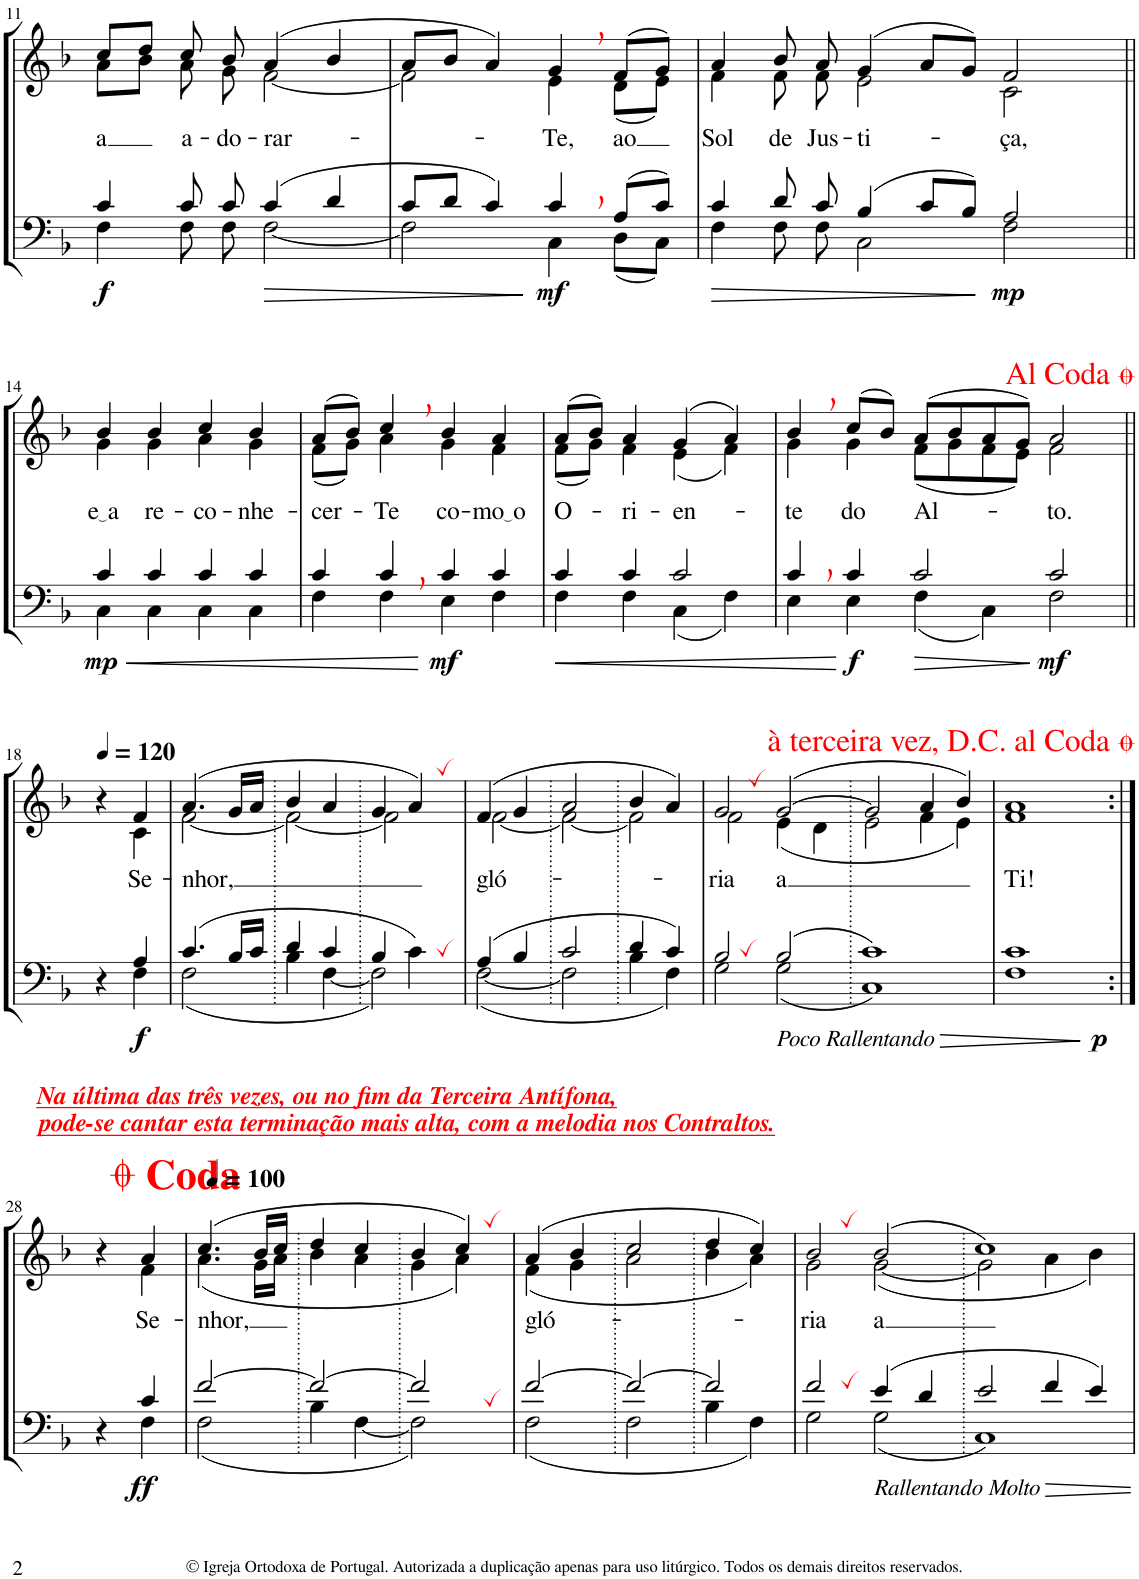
**kern	**dynam	**kern	**text
*part2	*part2	*part1	*part1
*staff2	*staff2	*staff1	*staff1
*I"T B	*	*I"S A	*
!!LO:PB:g=z
*clefF4	*	*clefG2	*
*k[b-]	*	*k[b-]	*
*M20/4	*	*M20/4	*
*met(c)	*	*met(c)	*
=11	=11	=11	=11
*^	*	*	*
!	!	!LO:DY:b	!	!LO:LY:b
*	*	*	*^	*
4c/	4F\	f	8cc/L	8a\L	a
.	.	.	8dd/J	8b-\J	.
!	!	!	!	!	!LO:LY:b
8c/	8F\	.	8cc/	8a\	a-
!	!	!	!	!	!LO:LY:b
8c/	8F\	.	8b-/	8g\	-do-
!	!	!LO:HP:b	!	!	!LO:LY:b
(4c/	[2F\	>	(4a/	[2f\	rar-
4d/	.	.	4b-/	.	.
=12	=12	=12	=12	=12	=12
8c/L	2F\]	.	8a/L	2f\]	.
8d/J	.	.	8b-/J	.	.
4c/)	.	.	4a/)	.	.
!	!	!LO:DY:n=1:b	!	!	!LO:LY:b
8.c/	8.C\	] mf	8.g/	8.e\	-Te,
16ryy	16ryy	.	16ryy	16ryy	.
!	!	!	!	!	!LO:LY:b
(8A/L	(8D\L	.	(8f/L	(8d\L	ao
8c/J)	8C\J)	.	8g/J)	8e\J)	.
=13	=13	=13	=13	=13	=13
!	!	!LO:HP:b	!	!	!LO:LY:b
4c/	4F\	>	4a/	4f\	Sol
!	!	!	!	!	!LO:LY:b
8d/	8F\	.	8b-/	8f\	de
!	!	!	!	!	!LO:LY:b
8c/	8F\	.	8a/	8f\	Jus-
!	!	!	!	!	!LO:LY:b
(4B-/	2C\	.	(4g/	2e\	-ti-
8c/L	.	.	8a/L	.	.
8B-/J)	.	.	8g/J)	.	.
!	!	!LO:DY:n=1:b	!	!	!LO:LY:b
2A/	2F\	] mp	2f/	2c\	-ça,
4ryy	4ryy	.	4ryy	4ryy	.
!!LO:LB:g=z	!!
=14||	=14||	=14||	=14||	=14||	=14||
!	!	!LO:HP:b	!	!	!LO:LY:b
!	!	!LO:DY:n=1:b	!	!	!
4c/	4C\	< mp	4b-/	4g\	e a
!	!	!	!	!	!LO:LY:b
4c/	4C\	.	4b-/	4g\	re-
!	!	!	!	!	!LO:LY:b
4c/	4C\	.	4cc/	4a\	-co-
!	!	!	!	!	!LO:LY:b
4c/	4C\	.	4b-/	4g\	-nhe-
=15	=15	=15	=15	=15	=15
!	!	!	!	!	!LO:LY:b
4c/	4F\	.	(8a/L	(8f\L	-cer-
.	.	.	8b-/J)	8g\J)	.
!	!	!	!	!	!LO:LY:b
8.c/	8.F\	.	8.cc/	8.a\	-Te
16ryy	16ryy	.	16ryy	16ryy	.
!	!	!LO:DY:b	!	!	!LO:LY:b
4c/	4E\	mf	4b-/	4g\	co-
!	!	!	!	!	!LO:LY:b
4c/	4F\	[	4a/	4f\	mo o
=16	=16	=16	=16	=16	=16
!	!	!LO:HP:b	!	!	!LO:LY:b
4c/	4F\	<	(8a/L	(8f\L	O-
.	.	.	8b-/J)	8g\J)	.
!	!	!	!	!	!LO:LY:b
4c/	4F\	.	4a/	4f\	-ri-
!	!	!	!	!	!LO:LY:b
2c/	(4C\	.	(4g/	(4e\	-en-
.	4F\)	.	4a/)	4f\)	.
=17	=17	=17	=17	=17	=17
!	!	!	!	!	!LO:LY:b
8.c/	8.E\	.	8.b-/	8.g\	-te
16ryy	16ryy	.	16ryy	16ryy	.
!	!	!LO:DY:n=1:b	!	!	!LO:LY:b
4c/	4E\	[ f	(8cc/L	4g\	do
.	.	.	8b-/J)	.	.
!	!	!LO:HP:b	!	!	!LO:LY:b
2c/	(4F\	>	(8a/L	(8f\L	Al-
.	.	.	8b-/	8g\	.
.	4C\)	.	8a/	8f\	.
.	.	.	8g/J)	8e\J)	.
!	!	!LO:DY:n=2:b	!	!	!LO:LY:b
2c/	2F\	] mf	2a/	2f\	-to.
!	!	!	!	!LO:TX:a:color=#FF0000:t=Al Coda	!
!!LO:LB:g=z	!!
=18||	=18||	=18||	=18||	=18||	=18||
*	*	*	*MM120	*	*
4r	4ryy	.	4r	4ryy	.
!	!	!LO:DY:b	!	!	!LO:LY:b
4A/	4F\	f	4f/	4c\	Se-
=19	=19	=19	=19	=19	=19
!	!	!	!	!	!LO:LY:b
(4.c/	(2F\	.	(4.a/	[2f\	nhor,
16B-/LL	.	.	16g/LL	.	.
16c/JJ	.	.	16a/JJ	.	.
=20.	=20.	=20.	=20.	=20.	=20.
4d/	4B-\	.	4b-/	2f\_	.
4c/	[4F\	.	4a/	.	.
=21.	=21.	=21.	=21.	=21.	=21.
!	!LO:N:head=open	!	!	!LO:N:head=open	!
4B-/	4F\_)	.	4g/	4f\_	.
8.c\)	8.F]	.	8.a/)	8.f]	.
16ryy	16ryy	.	16ryy	16ryy	.
=22	=22	=22	=22	=22	=22
!	!	!	!	!	!LO:LY:b
(4A/	([2F\	.	(4f/	[2f\	gló-
4B-/	.	.	4g/	.	.
=23.	=23.	=23.	=23.	=23.	=23.
2c/	2F\]	.	2a/	2f\_	.
=24.	=24.	=24.	=24.	=24.	=24.
4d/	4B-\	.	4b-/	2f\]	.
4c/)	4F\)	.	4a/)	.	.
=25	=25	=25	=25	=25	=25
!LO:N:head=open	!LO:N:head=open	!	!LO:N:head=open	!LO:N:head=open	!LO:LY:b
4..B-,/	4..G\	.	4..g,/	4..f\	-ria
16ryy	16ryy	.	16ryy	16ryy	.
!LO:TX:b:i:t=Poco Rallentando	!	!	!	!	!
!	!	!LO:HP:b	!	!	!LO:LY:b
(2B-/	(2G\	>	([2g/	(4e\	a
.	.	.	.	4d\	.
=26.	=26.	=26.	=26.	=26.	=26.
1c)	1C)	.	2g/]	2e\	.
.	.	.	4a/	4f\	.
.	.	.	4b-/)	4e\)	.
=27	=27	=27	=27	=27	=27
!	!	!	!	!	!LO:LY:b
1c	1F	.	1a	1f	Ti!
!	!	!LO:DY:n=1:b	!	!	!
4ryy	4ryy	] p	4ryy	4ryy	.
!	!	!	!	!LO:TX:a:color=#FF0000:t=à terceira vez, D.C. al Coda	!
!!LO:LB:g=z	!!
=28:|!	=28:|!	=28:|!	=28:|!	=28:|!	=28:|!
*	*	*	*MM100	*	*
!	!	!	!LO:TX:a:Bi:color=#FF0000:t=Na última das três vezes, ou no fim da Terceira Antífona,	!	!
!	!	!	!LO:TX:a:t=pode-se cantar esta terminação mais alta, com a melodia nos Contraltos.	!	!
4r	4ryy	.	4r	4ryy	.
!	!	!LO:DY:b	!	!	!LO:LY:b
4c/	4F\	ff	4a/	4f\	Se-
=29	=29	=29	=29	=29	=29
!	!	!	!	!	!LO:LY:b
[2f/	(2F\	.	(4.cc/	(4.a\	-nhor,
.	.	.	16b-/LL	16g\LL	.
.	.	.	16cc/JJ	16a\JJ	.
=30.	=30.	=30.	=30.	=30.	=30.
2f/_	4B-\	.	4dd/	4b-\	.
.	[4F\	.	4cc/	4a\	.
=31.	=31.	=31.	=31.	=31.	=31.
!LO:N:head=open	!LO:N:head=open	!	!	!	!
4f/_	4F\_)	.	4b-/	4g\	.
8.f,]	8.F]	.	8.cc,/)	8.a\)	.
16ryy	16ryy	.	16ryy	16ryy	.
=32	=32	=32	=32	=32	=32
!	!	!	!	!	!LO:LY:b
[2f/	(2F\	.	(4a/	(4f\	gló-
.	.	.	4b-/	4g\	.
=33.	=33.	=33.	=33.	=33.	=33.
2f/_	2F\	.	2cc/	2a\	.
=34.	=34.	=34.	=34.	=34.	=34.
2f/]	4B-\	.	4dd/	4b-\	.
.	4F\)	.	4cc/)	4a\)	.
=35	=35	=35	=35	=35	=35
!LO:N:head=open	!LO:N:head=open	!	!LO:N:head=open	!LO:N:head=open	!LO:LY:b
4..f,/	4..G\	.	4..b-,/	4..g\	-ria
16ryy	16ryy	.	16ryy	16ryy	.
!LO:TX:b:i:t=Rallentando Molto	!	!	!	!	!
!	!	!	!	!	!LO:LY:b
(4e/	(2G\	.	(2b-/	([2g\	a
4d/	.	.	.	.	.
=36.	=36.	=36.	=36.	=36.	=36.
2e/	1C)	.	1cc)	2g\]	.
4f/	.	.	.	4a\	.
4e/)	.	.	.	4b-\)	.
*v	*v	*	*	*	*
*	*	*v	*v	*
=	=	=	=
*-	*-	*-	*-
